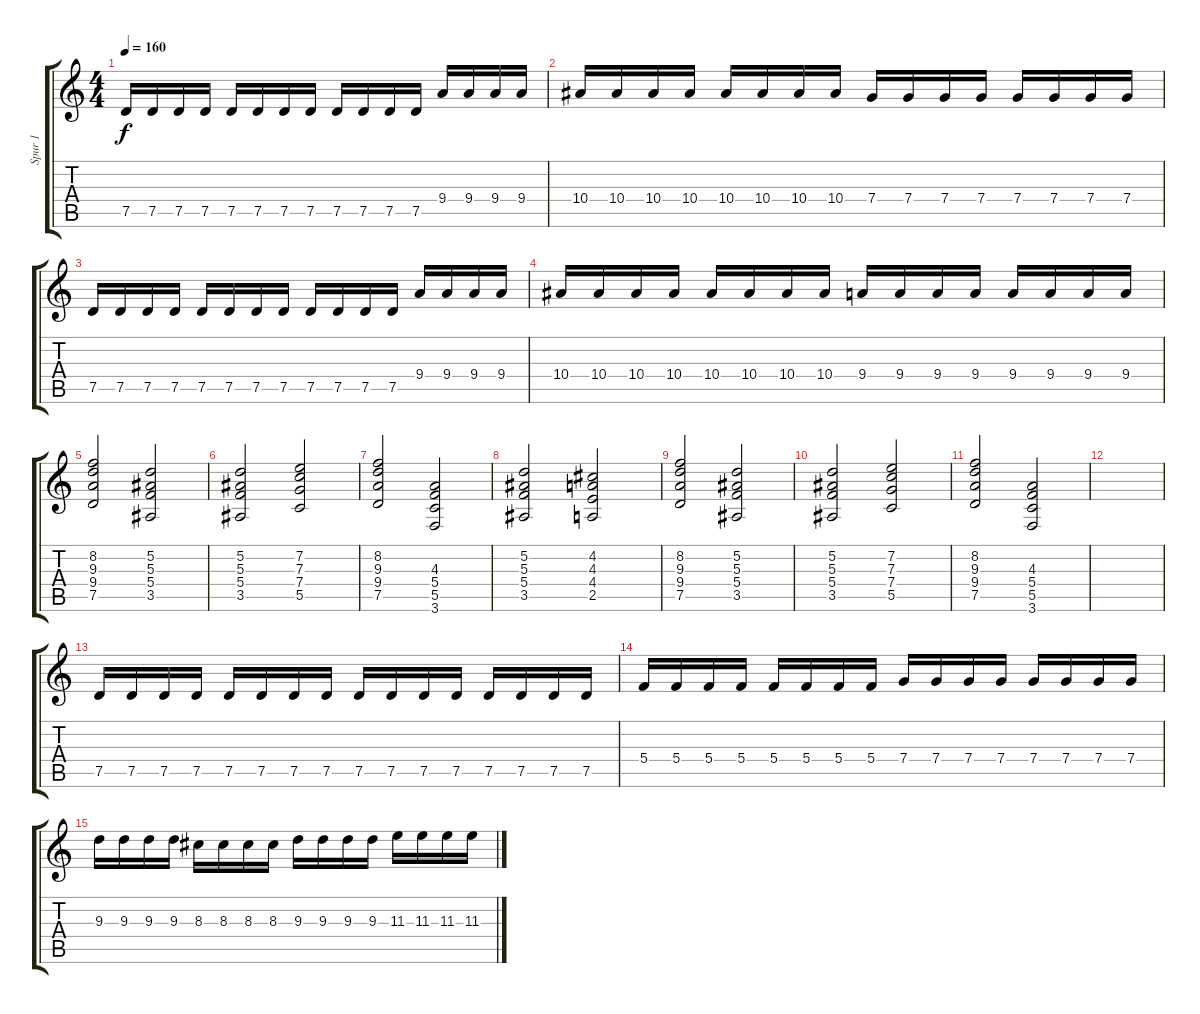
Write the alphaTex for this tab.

\track ("Spur 1" "Spur 1") {instrument distortionguitar}
\staff {score tabs}
\tuning (D4 A3 F3 C3 G2 D2) {hide}
\ts (4 4)
\tempo 160
\clef g2
\ks c
7.5.16{dy f} 7.5.16 7.5.16 7.5.16 7.5.16 7.5.16 7.5.16 7.5.16 7.5.16 7.5.16 7.5.16 7.5.16 9.4.16 9.4.16 9.4.16 9.4.16 |
10.4.16 10.4.16 10.4.16 10.4.16 10.4.16 10.4.16 10.4.16 10.4.16 7.4.16 7.4.16 7.4.16 7.4.16 7.4.16 7.4.16 7.4.16 7.4.16 |
7.5.16 7.5.16 7.5.16 7.5.16 7.5.16 7.5.16 7.5.16 7.5.16 7.5.16 7.5.16 7.5.16 7.5.16 9.4.16 9.4.16 9.4.16 9.4.16 |
10.4.16 10.4.16 10.4.16 10.4.16 10.4.16 10.4.16 10.4.16 10.4.16 9.4.16 9.4.16 9.4.16 9.4.16 9.4.16 9.4.16 9.4.16 9.4.16 |
(8.2 9.3 9.4 7.5).2 (5.2 5.3 5.4 3.5).2 |
(5.2 5.3 5.4 3.5).2 (7.2 7.3 7.4 5.5).2 |
(8.2 9.3 9.4 7.5).2 (4.3 5.4 5.5 3.6).2 |
(5.2 5.3 5.4 3.5).2 (4.2 4.3 4.4 2.5).2 |
(8.2 9.3 9.4 7.5).2 (5.2 5.3 5.4 3.5).2 |
(5.2 5.3 5.4 3.5).2 (7.2 7.3 7.4 5.5).2 |
(8.2 9.3 9.4 7.5).2 (4.3 5.4 5.5 3.6).2 |
|
7.5.16 7.5.16 7.5.16 7.5.16 7.5.16 7.5.16 7.5.16 7.5.16 7.5.16 7.5.16 7.5.16 7.5.16 7.5.16 7.5.16 7.5.16 7.5.16 |
5.4.16 5.4.16 5.4.16 5.4.16 5.4.16 5.4.16 5.4.16 5.4.16 7.4.16 7.4.16 7.4.16 7.4.16 7.4.16 7.4.16 7.4.16 7.4.16 |
9.3.16 9.3.16 9.3.16 9.3.16 8.3.16 8.3.16 8.3.16 8.3.16 9.3.16 9.3.16 9.3.16 9.3.16 11.3.16 11.3.16 11.3.16 11.3.16
